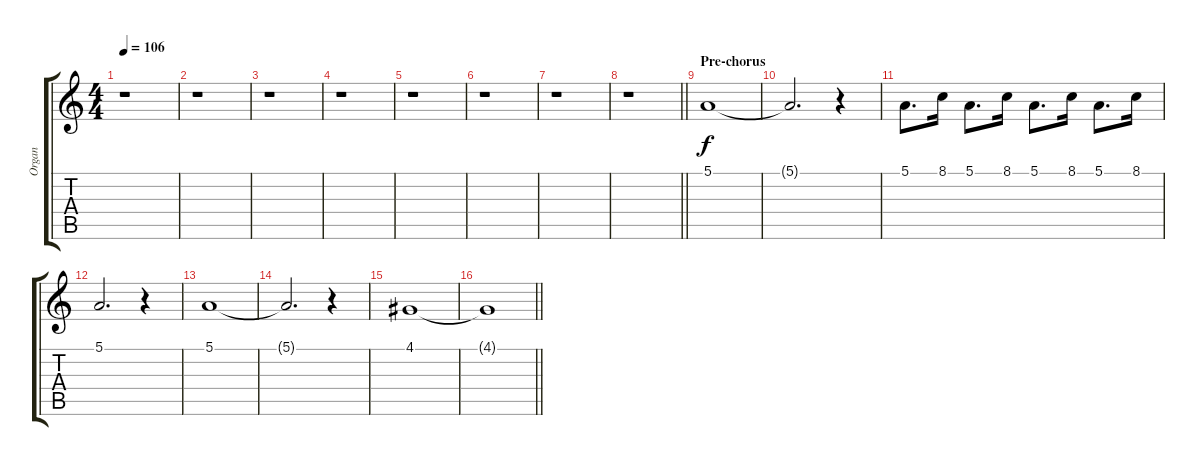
\track ("Organ" "Organ") {instrument lead2sawtooth}
\staff {score tabs}
\tuning (E4 B3 G3 D3 A2 E2) {hide}
\ts (4 4)
\tempo 106
\clef g2
\ks c
r.1{dy f} |
r.1 |
r.1 |
r.1 |
r.1 |
r.1 |
r.1 |
\barLineRight lightlight
r.1 |
\section ("" "Pre-chorus")
5.1.1 |
5.1{t}.2{d} r.4 |
5.1.8{d} 8.1.16 5.1.8{d} 8.1.16 5.1.8{d} 8.1.16 5.1.8{d} 8.1.16 |
5.1.2{d} r.4 |
5.1.1 |
5.1{t}.2{d} r.4 |
4.1.1 |
\barLineRight lightlight
4.1{t}.1
